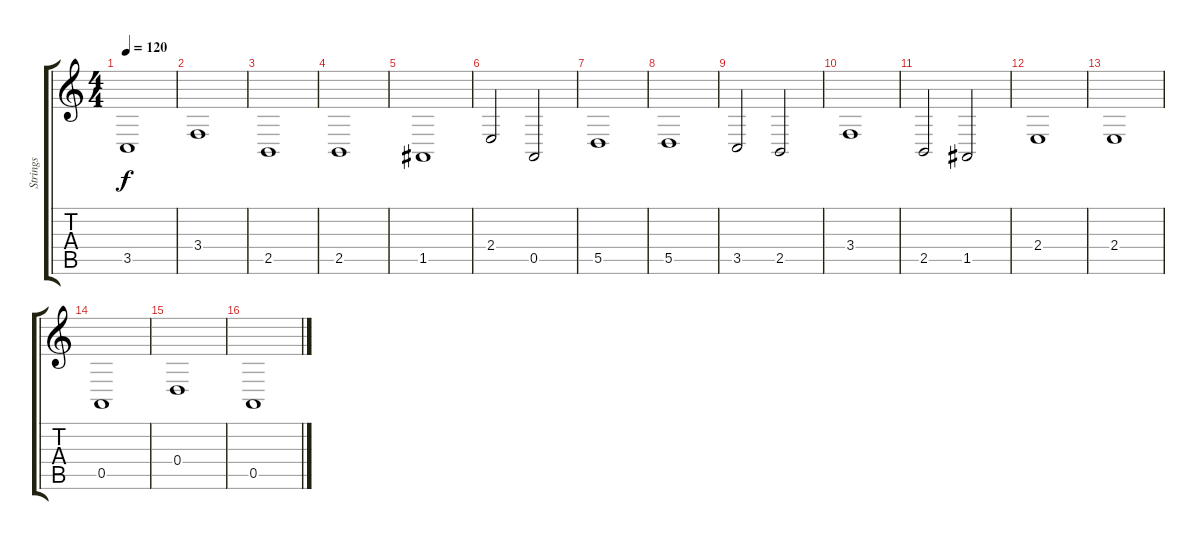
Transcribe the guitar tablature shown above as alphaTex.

\track ("Strings" "Strings") {instrument stringensemble2}
\staff {score tabs}
\tuning (E4 B3 G3 D3 A2 E2) {hide}
\ts (4 4)
\tempo 120
\clef g2
\ks c
3.5.1{dy f} |
3.4.1 |
2.5.1 |
2.5.1 |
1.5.1 |
2.4.2 0.5.2 |
5.5.1 |
5.5.1 |
3.5.2 2.5.2 |
3.4.1 |
2.5.2 1.5.2 |
2.4.1 |
2.4.1 |
0.5.1 |
0.4.1 |
0.5.1
